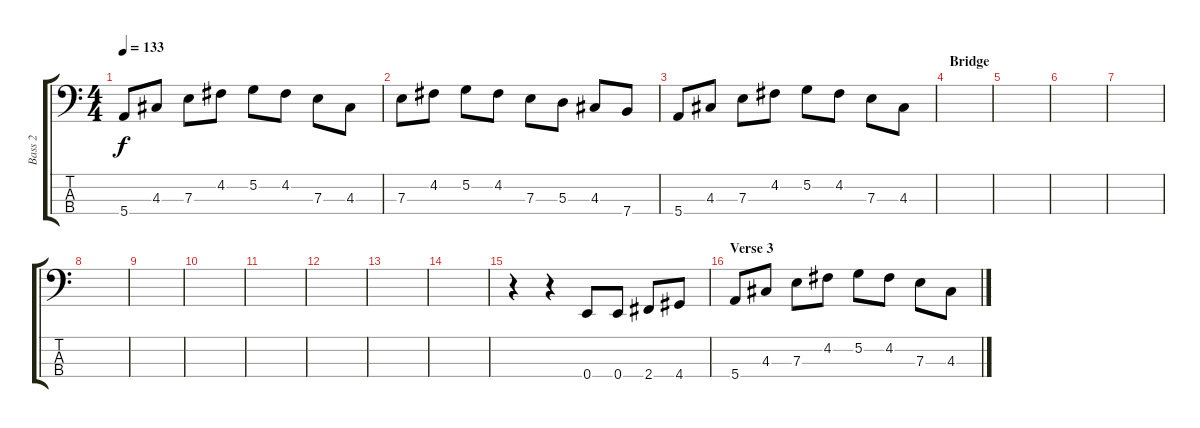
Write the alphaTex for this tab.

\track ("Bass 2" "Bass 2") {instrument slapbass2}
\staff {score tabs}
\tuning (G2 D2 A1 E1) {hide}
\ts (4 4)
\tempo 133
\clef f4
\ks c
5.4.8{dy f} 4.3.8 7.3.8 4.2.8 5.2.8 4.2.8 7.3.8 4.3.8 |
7.3.8 4.2.8 5.2.8 4.2.8 7.3.8 5.3.8 4.3.8 7.4.8 |
5.4.8 4.3.8 7.3.8 4.2.8 5.2.8 4.2.8 7.3.8 4.3.8 |
\section ("" "Bridge")
|
|
|
|
|
|
|
|
|
|
|
r.4 r.4 0.4.8 0.4.8 2.4.8 4.4.8 |
\section ("" "Verse 3")
5.4.8 4.3.8 7.3.8 4.2.8 5.2.8 4.2.8 7.3.8 4.3.8
